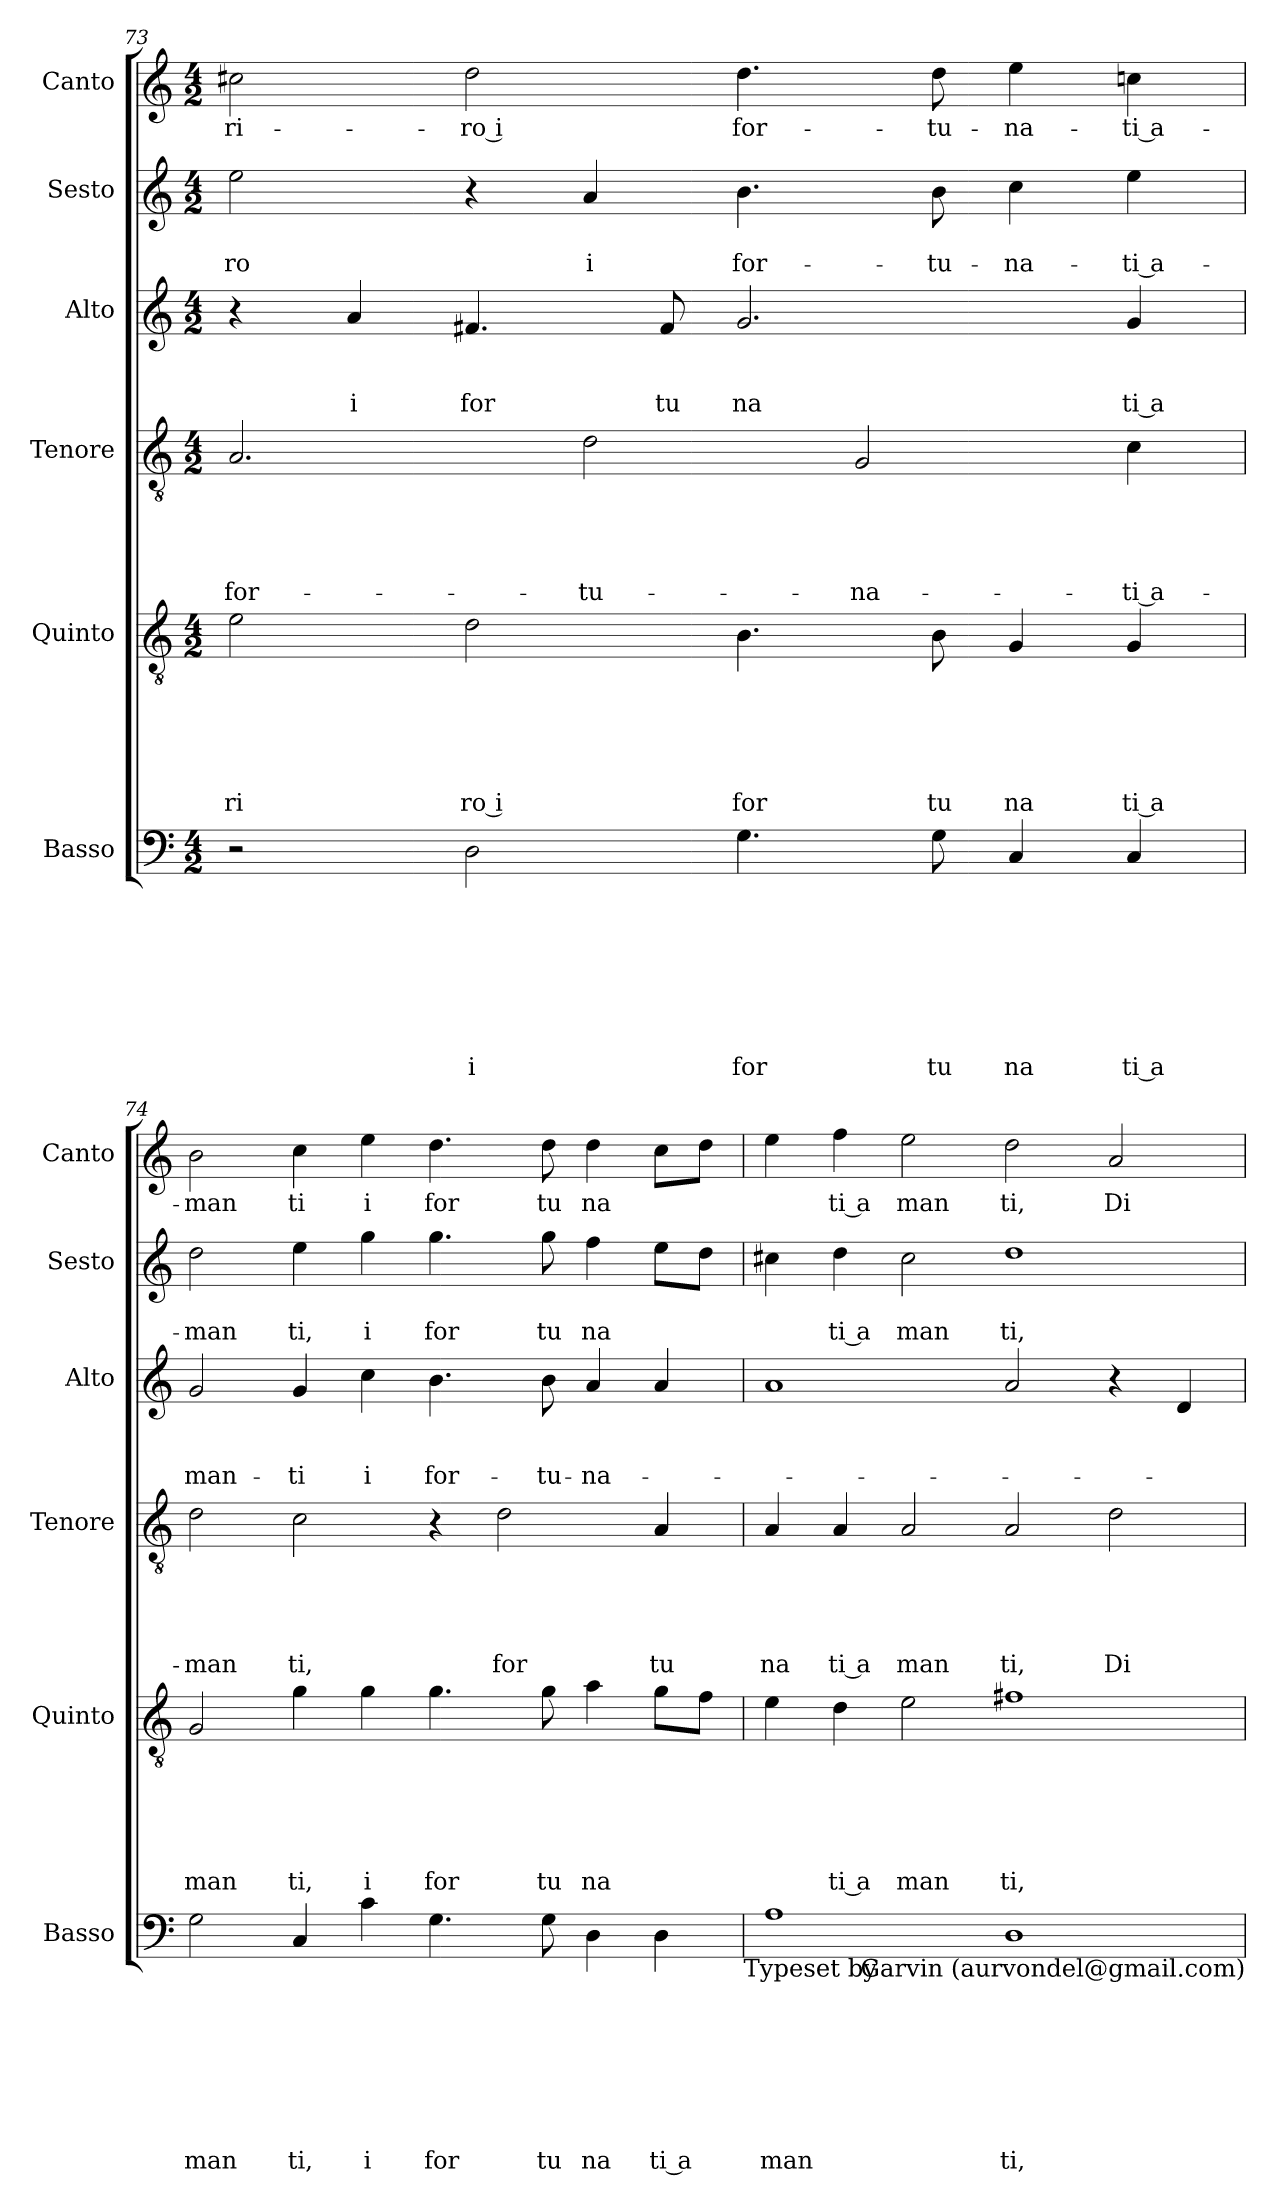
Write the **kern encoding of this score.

**kern	**text	**text	**text	**text	**text	**text	**text	**text	**kern	**text	**text	**text	**text	**text	**text	**kern	**text	**text	**text	**text	**text	**kern	**text	**text	**text	**kern	**text	**text	**kern	**text
*part6	*part6	*part6	*part6	*part6	*part6	*part6	*part6	*part6	*part5	*part5	*part5	*part5	*part5	*part5	*part5	*part4	*part4	*part4	*part4	*part4	*part4	*part3	*part3	*part3	*part3	*part2	*part2	*part2	*part1	*part1
*staff6	*staff6	*staff6	*staff6	*staff6	*staff6	*staff6	*staff6	*staff6	*staff5	*staff5	*staff5	*staff5	*staff5	*staff5	*staff5	*staff4	*staff4	*staff4	*staff4	*staff4	*staff4	*staff3	*staff3	*staff3	*staff3	*staff2	*staff2	*staff2	*staff1	*staff1
*I"Basso	*	*	*	*	*	*	*	*	*I"Quinto	*	*	*	*	*	*	*I"Tenore	*	*	*	*	*	*I"Alto	*	*	*	*I"Sesto	*	*	*I"Canto	*
*I'Basso	*	*	*	*	*	*	*	*	*I'Quinto	*	*	*	*	*	*	*I'Tenore	*	*	*	*	*	*I'Alto	*	*	*	*I'Sesto	*	*	*I'Canto	*
*clefF4	*	*	*	*	*	*	*	*	*clefGv2	*	*	*	*	*	*	*clefGv2	*	*	*	*	*	*clefG2	*	*	*	*clefG2	*	*	*clefG2	*
*k[]	*	*	*	*	*	*	*	*	*k[]	*	*	*	*	*	*	*k[]	*	*	*	*	*	*k[]	*	*	*	*k[]	*	*	*k[]	*
*C:	*	*	*	*	*	*	*	*	*C:	*	*	*	*	*	*	*C:	*	*	*	*	*	*C:	*	*	*	*C:	*	*	*C:	*
*M4/2	*	*	*	*	*	*	*	*	*M4/2	*	*	*	*	*	*	*M4/2	*	*	*	*	*	*M4/2	*	*	*	*M4/2	*	*	*M4/2	*
=73	=73	=73	=73	=73	=73	=73	=73	=73	=73	=73	=73	=73	=73	=73	=73	=73	=73	=73	=73	=73	=73	=73	=73	=73	=73	=73	=73	=73	=73	=73
!	!	!	!	!	!	!	!	!	!	!	!	!	!	!	!LO:LY:b	!	!	!	!	!	!LO:LY:b	!	!	!	!	!	!	!LO:LY:b	!	!LO:LY:b
2r	.	.	.	.	.	.	.	.	2e\	.	.	.	.	.	ri	2.A/	.	.	.	.	for-	4r	.	.	.	2ee\	.	-ro	2cc#X\	-ri-
!	!	!	!	!	!	!	!	!	!	!	!	!	!	!	!	!	!	!	!	!	!	!	!	!	!LO:LY:b	!	!	!	!	!
.	.	.	.	.	.	.	.	.	.	.	.	.	.	.	.	.	.	.	.	.	.	4a/	.	.	i	.	.	.	.	.
!	!	!	!	!	!	!	!	!LO:LY:b	!	!	!	!	!	!	!LO:LY:b:rj	!	!	!	!	!	!	!	!	!	!LO:LY:b	!	!	!	!	!LO:LY:b:rj
2D\	.	.	.	.	.	.	.	i	2d\	.	.	.	.	.	ro i	.	.	.	.	.	.	4.f#X/	.	.	for	4r	.	.	2dd\	-ro i
!	!	!	!	!	!	!	!	!	!	!	!	!	!	!	!	!	!	!	!	!	!LO:LY:b	!	!	!	!	!	!	!LO:LY:b	!	!
.	.	.	.	.	.	.	.	.	.	.	.	.	.	.	.	2d\	.	.	.	.	-tu-	.	.	.	.	4a/	.	i	.	.
!	!	!	!	!	!	!	!	!	!	!	!	!	!	!	!	!	!	!	!	!	!	!	!	!	!LO:LY:b	!	!	!	!	!
.	.	.	.	.	.	.	.	.	.	.	.	.	.	.	.	.	.	.	.	.	.	8f#/	.	.	tu	.	.	.	.	.
!	!	!	!	!	!	!	!	!LO:LY:b	!	!	!	!	!	!	!LO:LY:b	!	!	!	!	!	!	!	!	!	!LO:LY:b	!	!	!LO:LY:b	!	!LO:LY:b
4.G\	.	.	.	.	.	.	.	for	4.B\	.	.	.	.	.	for	.	.	.	.	.	.	2.g/	.	.	na	4.b\	.	for-	4.dd\	for-
!	!	!	!	!	!	!	!	!	!	!	!	!	!	!	!	!	!	!	!	!	!LO:LY:b	!	!	!	!	!	!	!	!	!
.	.	.	.	.	.	.	.	.	.	.	.	.	.	.	.	2G/	.	.	.	.	-na-	.	.	.	.	.	.	.	.	.
!	!	!	!	!	!	!	!	!LO:LY:b	!	!	!	!	!	!	!LO:LY:b	!	!	!	!	!	!	!	!	!	!	!	!	!LO:LY:b	!	!LO:LY:b
8G\	.	.	.	.	.	.	.	tu	8B\	.	.	.	.	.	tu	.	.	.	.	.	.	.	.	.	.	8b\	.	-tu-	8dd\	-tu-
!	!	!	!	!	!	!	!	!LO:LY:b	!	!	!	!	!	!	!LO:LY:b	!	!	!	!	!	!	!	!	!	!	!	!	!LO:LY:b	!	!LO:LY:b
4C/	.	.	.	.	.	.	.	na	4G/	.	.	.	.	.	na	.	.	.	.	.	.	.	.	.	.	4cc\	.	-na-	4ee\	-na-
!	!	!	!	!	!	!	!	!LO:LY:b:rj	!	!	!	!	!	!	!LO:LY:b:rj	!	!	!	!	!	!LO:LY:b:rj	!	!	!	!LO:LY:b:rj	!	!	!LO:LY:b:rj	!	!LO:LY:b:rj
4C/	.	.	.	.	.	.	.	ti a	4G/	.	.	.	.	.	ti a	4c\	.	.	.	.	-ti a-	4g/	.	.	ti a	4ee\	.	-ti a-	4ccn\	-ti a-
!!LO:LB:g=z
=74	=74	=74	=74	=74	=74	=74	=74	=74	=74	=74	=74	=74	=74	=74	=74	=74	=74	=74	=74	=74	=74	=74	=74	=74	=74	=74	=74	=74	=74	=74
!	!	!	!	!	!	!	!	!LO:LY:b	!	!	!	!	!	!	!LO:LY:b	!	!	!	!	!	!LO:LY:b	!	!	!	!LO:LY:b	!	!	!LO:LY:b	!	!LO:LY:b
2G\	.	.	.	.	.	.	.	man	2G/	.	.	.	.	.	man	2d\	.	.	.	.	-man	2g/	.	.	man-	2dd\	.	-man	2b\	-man
!	!	!	!	!	!	!	!	!LO:LY:b	!	!	!	!	!	!	!LO:LY:b	!	!	!	!	!	!LO:LY:b	!	!	!	!LO:LY:b	!	!	!LO:LY:b	!	!LO:LY:b
4C/	.	.	.	.	.	.	.	ti,	4g\	.	.	.	.	.	ti,	2c\	.	.	.	.	ti,	4g/	.	.	-ti	4ee\	.	ti,	4cc\	ti
!	!	!	!	!	!	!	!	!LO:LY:b	!	!	!	!	!	!	!LO:LY:b	!	!	!	!	!	!	!	!	!	!LO:LY:b	!	!	!LO:LY:b	!	!LO:LY:b
4c\	.	.	.	.	.	.	.	i	4g\	.	.	.	.	.	i	.	.	.	.	.	.	4cc\	.	.	i	4gg\	.	i	4ee\	i
!	!	!	!	!	!	!	!	!LO:LY:b	!	!	!	!	!	!	!LO:LY:b	!	!	!	!	!	!	!	!	!	!LO:LY:b	!	!	!LO:LY:b	!	!LO:LY:b
4.G\	.	.	.	.	.	.	.	for	4.g\	.	.	.	.	.	for	4r	.	.	.	.	.	4.b\	.	.	for-	4.gg\	.	for	4.dd\	for
!	!	!	!	!	!	!	!	!	!	!	!	!	!	!	!	!	!	!	!	!	!LO:LY:b	!	!	!	!	!	!	!	!	!
.	.	.	.	.	.	.	.	.	.	.	.	.	.	.	.	2d\	.	.	.	.	for	.	.	.	.	.	.	.	.	.
!	!	!	!	!	!	!	!	!LO:LY:b	!	!	!	!	!	!	!LO:LY:b	!	!	!	!	!	!	!	!	!	!LO:LY:b	!	!	!LO:LY:b	!	!LO:LY:b
8G\	.	.	.	.	.	.	.	tu	8g\	.	.	.	.	.	tu	.	.	.	.	.	.	8b\	.	.	-tu-	8gg\	.	tu	8dd\	tu
!	!	!	!	!	!	!	!	!LO:LY:b	!	!	!	!	!	!	!LO:LY:b	!	!	!	!	!	!	!	!	!	!LO:LY:b	!	!	!LO:LY:b	!	!LO:LY:b
4D\	.	.	.	.	.	.	.	na	4a\	.	.	.	.	.	na	.	.	.	.	.	.	4a/	.	.	-na-	4ff\	.	na	4dd\	na
!	!	!	!	!	!	!	!	!LO:LY:b:rj	!	!	!	!	!	!	!	!	!	!	!	!	!LO:LY:b	!	!	!	!	!	!	!	!	!
4D\	.	.	.	.	.	.	.	ti a	8g\L	.	.	.	.	.	.	4A/	.	.	.	.	tu	4a/	.	.	.	8ee\L	.	.	8cc\L	.
.	.	.	.	.	.	.	.	.	8f\J	.	.	.	.	.	.	.	.	.	.	.	.	.	.	.	.	8dd\J	.	.	8dd>\J	.
!LO:TX:b:t=Typeset by	!	!	!	!	!	!	!	!	!	!	!	!	!	!	!	!	!	!	!	!	!	!	!	!	!	!	!	!	!	!
=75	=75	=75	=75	=75	=75	=75	=75	=75	=75	=75	=75	=75	=75	=75	=75	=75	=75	=75	=75	=75	=75	=75	=75	=75	=75	=75	=75	=75	=75	=75
!	!	!	!	!	!	!	!	!LO:LY:b	!	!	!	!	!	!	!	!	!	!	!	!	!LO:LY:b	!	!	!	!	!	!	!	!	!
1A	.	.	.	.	.	.	.	man	4e\	.	.	.	.	.	.	4A/	.	.	.	.	na	1a	.	.	.	4cc#X\	.	.	4ee\	.
!	!	!	!	!	!	!	!	!	!	!	!	!	!	!	!LO:LY:b:rj	!	!	!	!	!	!LO:LY:b:rj	!	!	!	!	!	!	!LO:LY:b:rj	!	!LO:LY:b:rj
.	.	.	.	.	.	.	.	.	4d\	.	.	.	.	.	ti a	4A/	.	.	.	.	ti a	.	.	.	.	4dd\	.	ti a	4ff\	ti a
!	!	!	!	!	!	!	!	!	!	!	!	!	!	!	!LO:LY:b	!	!	!	!	!	!LO:LY:b	!	!	!	!	!	!	!LO:LY:b	!	!LO:LY:b
.	.	.	.	.	.	.	.	.	2e\	.	.	.	.	.	man	2A/	.	.	.	.	man	.	.	.	.	2cc#\	.	man	2ee\	man
!	!	!	!	!	!	!	!	!LO:LY:b	!	!	!	!	!	!	!LO:LY:b	!	!	!	!	!	!LO:LY:b	!	!	!	!	!	!	!LO:LY:b	!	!LO:LY:b
1D	.	.	.	.	.	.	.	ti,	1f#X	.	.	.	.	.	ti,	2A/	.	.	.	.	ti,	2a/	.	.	.	1dd	.	ti,	2dd\	ti,
!	!	!	!	!	!	!	!	!	!	!	!	!	!	!	!	!	!	!	!	!	!LO:LY:b	!	!	!	!	!	!	!	!	!LO:LY:b
.	.	.	.	.	.	.	.	.	.	.	.	.	.	.	.	2d\	.	.	.	.	Di	4r	.	.	.	.	.	.	2a/	Di
.	.	.	.	.	.	.	.	.	.	.	.	.	.	.	.	.	.	.	.	.	.	4d/	.	.	.	.	.	.	.	.
!LO:TX:b:t=Garvin (aurvondel@gmail.com)	!	!	!	!	!	!	!	!	!	!	!	!	!	!	!	!	!	!	!	!	!	!	!	!	!	!	!	!	!	!
=	=	=	=	=	=	=	=	=	=	=	=	=	=	=	=	=	=	=	=	=	=	=	=	=	=	=	=	=	=	=
*-	*-	*-	*-	*-	*-	*-	*-	*-	*-	*-	*-	*-	*-	*-	*-	*-	*-	*-	*-	*-	*-	*-	*-	*-	*-	*-	*-	*-	*-	*-
